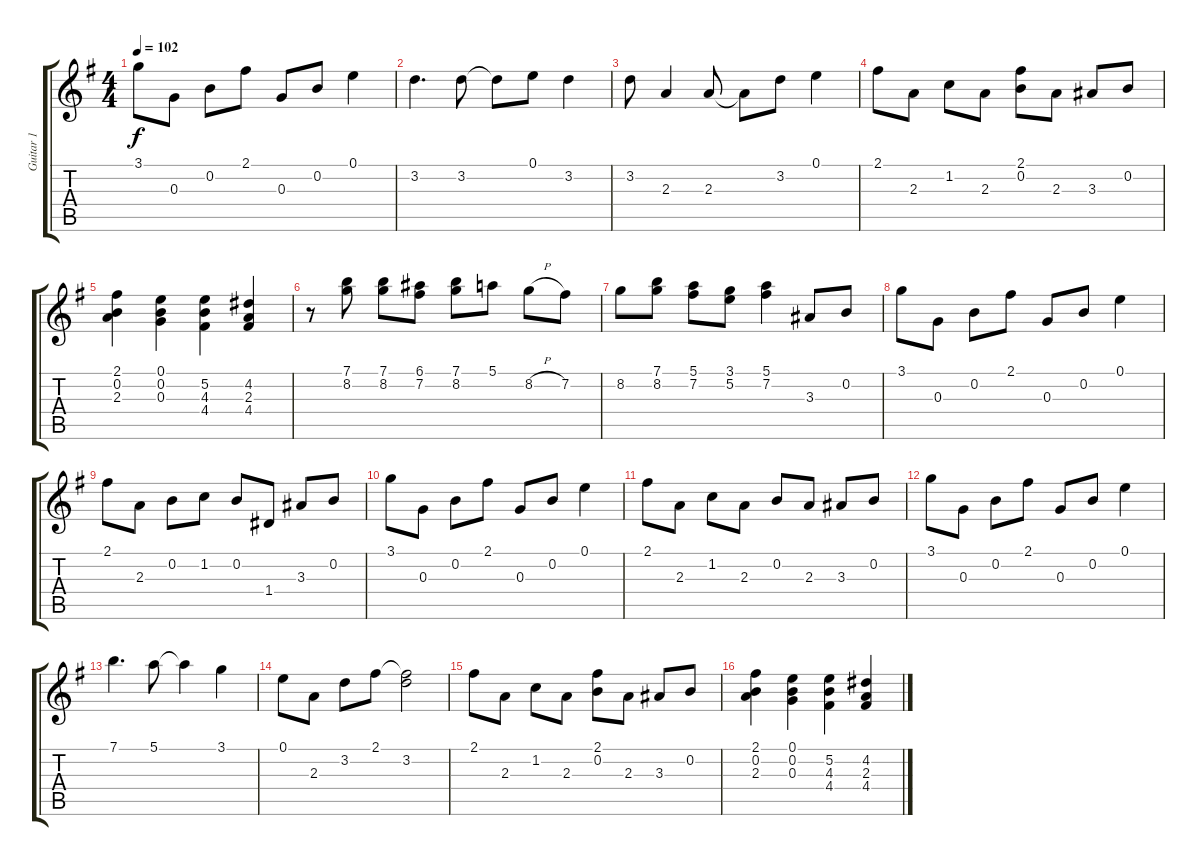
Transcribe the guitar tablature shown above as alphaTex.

\track ("Guitar 1" "Guitar 1") {instrument acousticguitarsteel}
\staff {score tabs}
\tuning (E4 B3 G3 D3 A2 E2) {hide}
\ts (4 4)
\tempo 102
\clef g2
\ks g
3.1.8{dy f} 0.3.8 0.2.8 2.1.8 0.3.8 0.2.8 0.1.4 |
3.2.4{d} 3.2.8 3.2{t}.8 0.1.8 3.2.4 |
3.2.8 2.3.4 2.3.8 2.3{t}.8 3.2.8 0.1.4 |
2.1.8 2.3.8 1.2.8 2.3.8 (2.1 0.2).8 2.3.8 3.3.8 0.2.8 |
(2.1 0.2 2.3).4 (0.1 0.2 0.3).4 (5.2 4.3 4.4).4 (4.2 2.3 4.4).4 |
r.8 (7.1 8.2).8 (7.1 8.2).8 (6.1 7.2).8 (7.1 8.2).8 5.1.8 8.2{h}.8 7.2.8 |
8.2.8 (7.1 8.2).8 (5.1 7.2).8 (3.1 5.2).8 (5.1 7.2).4 3.3.8 0.2.8 |
3.1.8 0.3.8 0.2.8 2.1.8 0.3.8 0.2.8 0.1.4 |
2.1.8 2.3.8 0.2.8 1.2.8 0.2.8 1.4.8 3.3.8 0.2.8 |
3.1.8 0.3.8 0.2.8 2.1.8 0.3.8 0.2.8 0.1.4 |
2.1.8 2.3.8 1.2.8 2.3.8 0.2.8 2.3.8 3.3.8 0.2.8 |
3.1.8 0.3.8 0.2.8 2.1.8 0.3.8 0.2.8 0.1.4 |
7.1.4{d} 5.1.8 5.1{t}.4 3.1.4 |
0.1.8 2.3.8 3.2.8 2.1.8 (2.1{t} 3.2).2 |
2.1.8 2.3.8 1.2.8 2.3.8 (2.1 0.2).8 2.3.8 3.3.8 0.2.8 |
(2.1 0.2 2.3).4 (0.1 0.2 0.3).4 (5.2 4.3 4.4).4 (4.2 2.3 4.4).4
